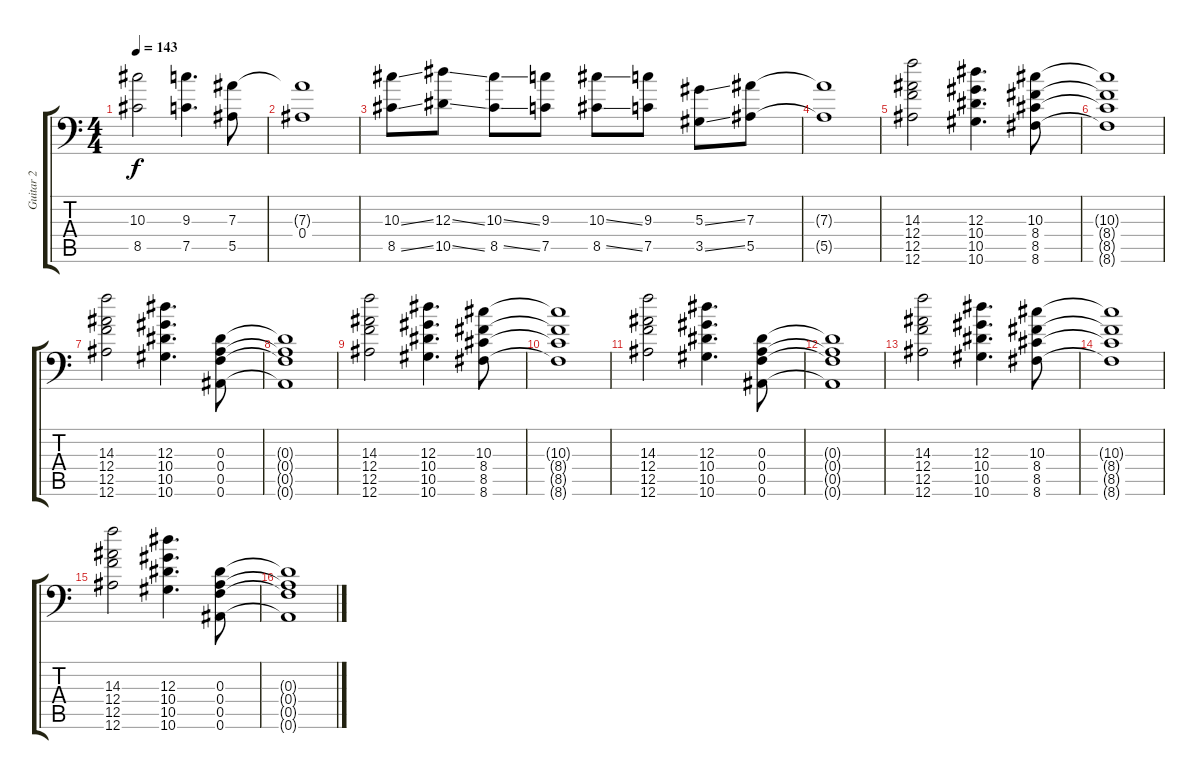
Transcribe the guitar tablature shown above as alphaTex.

\track ("Guitar 2" "Guitar 2") {instrument distortionguitar}
\staff {score tabs}
\tuning (C4 G3 Eb3 Bb2 F2 Bb1) {hide}
\ts (4 4)
\tempo 143
\clef f4
\ks c
(10.3 8.5).2{dy f} (9.3 7.5).4{d} (7.3 5.5).8 |
(7.3{t} 0.4).1 |
(10.3{ss} 8.5{ss}).8 (12.3{ss} 10.5{ss}).8 (10.3{ss} 8.5{ss}).8 (9.3 7.5).8 (10.3{ss} 8.5{ss}).8 (9.3 7.5).8 (5.3{ss} 3.5{ss}).8 (7.3 5.5).8 |
(7.3{t} 5.5{t}).1 |
(14.3 12.4 12.5 12.6).2{volume 11} (12.3 10.4 10.5 10.6).4{d} (10.3 8.4 8.5 8.6).8 |
(10.3{t} 8.4{t} 8.5{t} 8.6{t}).1 |
(14.3 12.4 12.5 12.6).2 (12.3 10.4 10.5 10.6).4{d} (0.3 0.4 0.5 0.6).8 |
(0.3{t} 0.4{t} 0.5{t} 0.6{t}).1 |
(14.3 12.4 12.5 12.6).2 (12.3 10.4 10.5 10.6).4{d} (10.3 8.4 8.5 8.6).8 |
(10.3{t} 8.4{t} 8.5{t} 8.6{t}).1 |
(14.3 12.4 12.5 12.6).2 (12.3 10.4 10.5 10.6).4{d} (0.3 0.4 0.5 0.6).8 |
(0.3{t} 0.4{t} 0.5{t} 0.6{t}).1 |
(14.3 12.4 12.5 12.6).2 (12.3 10.4 10.5 10.6).4{d} (10.3 8.4 8.5 8.6).8 |
(10.3{t} 8.4{t} 8.5{t} 8.6{t}).1 |
(14.3 12.4 12.5 12.6).2 (12.3 10.4 10.5 10.6).4{d} (0.3 0.4 0.5 0.6).8 |
(0.3{t} 0.4{t} 0.5{t} 0.6{t}).1
